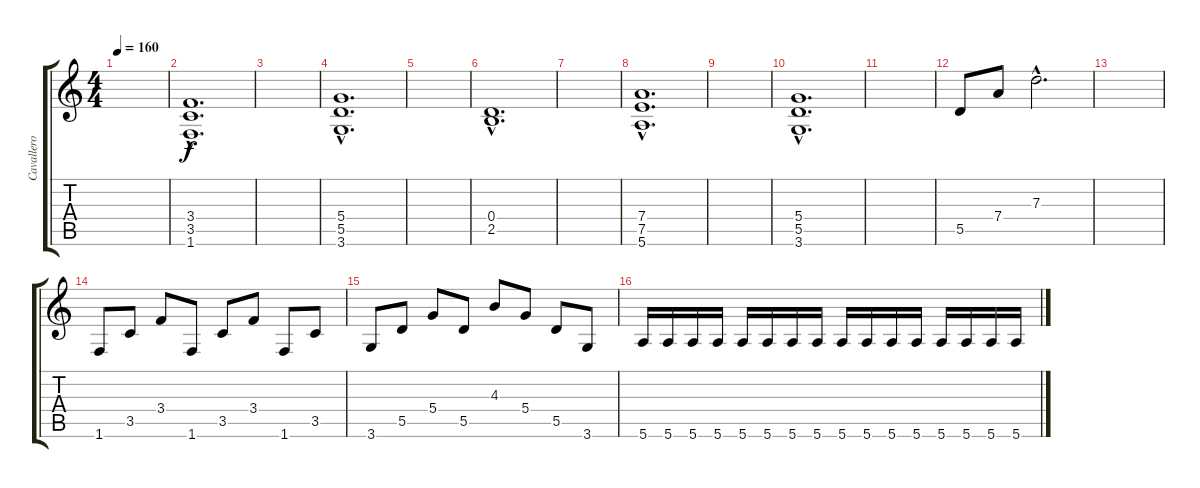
\track ("Cavallero" "Cavallero") {instrument distortionguitar}
\staff {score tabs}
\tuning (E4 B3 G3 D3 A2 E2) {hide}
\ts (4 4)
\tempo 160
\clef g2
\ks c
|
(3.4{hac} 3.5{hac} 1.6{hac}).1{d} |
|
(5.4{hac} 5.5{hac} 3.6{hac}).1{d} |
|
(0.4{hac} 2.5{hac}).1{d} |
|
(7.4{hac} 7.5{hac} 5.6{hac}).1{d} |
|
(5.4{hac} 5.5{hac} 3.6{hac}).1{d} |
|
5.5.8 7.4.8 7.3{hac}.2{d} |
|
1.6.8 3.5.8 3.4.8 1.6.8 3.5.8 3.4.8 1.6.8 3.5.8 |
3.6.8 5.5.8 5.4.8 5.5.8 4.3.8 5.4.8 5.5.8 3.6.8 |
5.6.16 5.6.16 5.6.16 5.6.16 5.6.16 5.6.16 5.6.16 5.6.16 5.6.16 5.6.16 5.6.16 5.6.16 5.6.16 5.6.16 5.6.16 5.6.16
